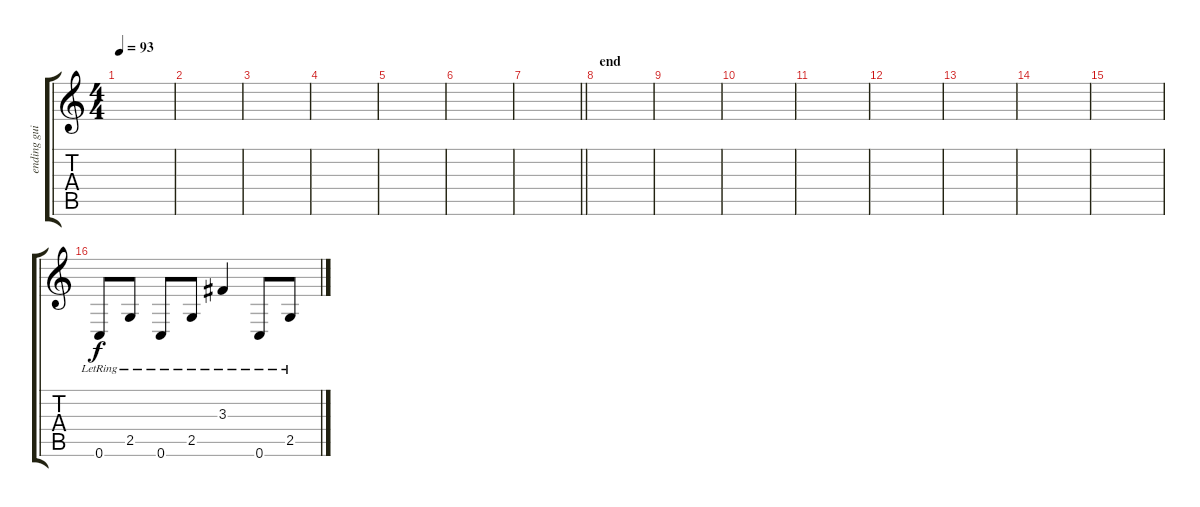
\track ("ending guitar" "ending gui") {instrument distortionguitar}
\staff {score tabs}
\tuning (C4 G3 Eb3 Bb2 F2 C2) {hide}
\ts (4 4)
\tempo 93
\clef g2
\ks c
|
|
|
|
|
|
\barLineRight lightlight
|
\section ("" "end")
|
|
|
|
|
|
|
|
0.6{lr}.8 2.5{lr}.8 0.6{lr}.8 2.5{lr}.8 3.3{lr}.4 0.6{lr}.8 2.5{lr}.8
